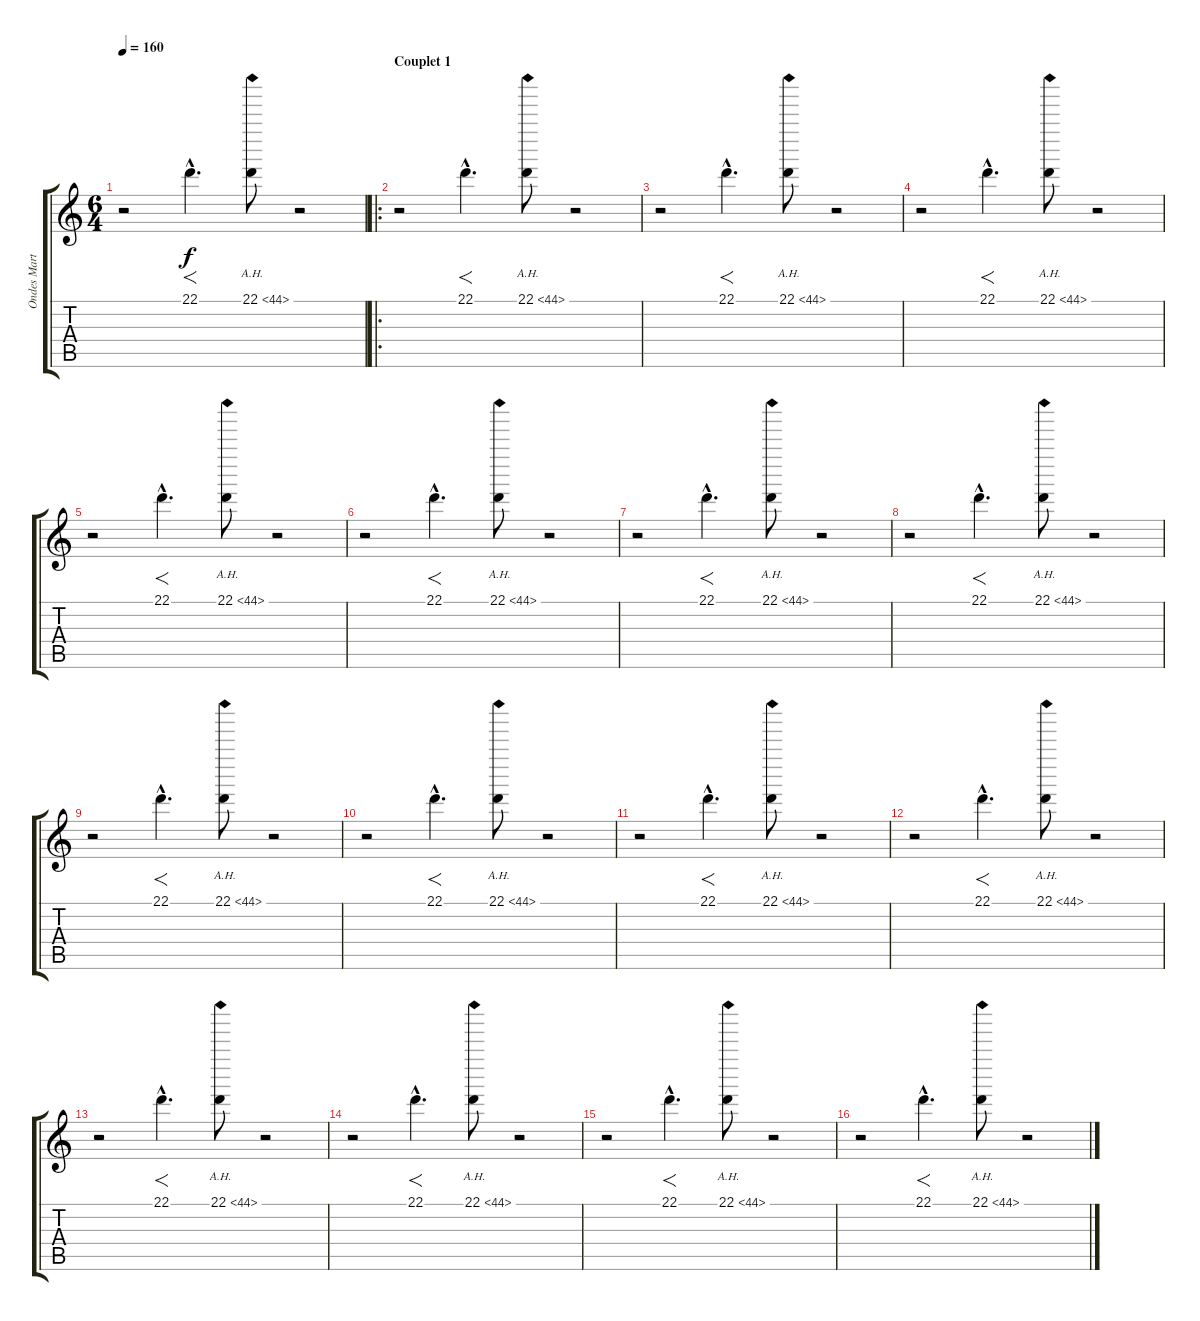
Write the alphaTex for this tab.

\track ("Ondes Martenot - Jonny Greenwood" "Ondes Mart") {instrument ocarina}
\staff {score tabs}
\tuning (E4 B3 G3 D3 A2 E2) {hide}
\ts (6 4)
\tempo 160
\clef g2
\ks c
r.2{dy f} 22.1{hac}.4{f d} 22.1{ah 22}.8 r.2 |
\ro
\section ("" "Couplet 1")
r.2 22.1{hac}.4{f d} 22.1{ah 22}.8 r.2 |
r.2 22.1{hac}.4{f d} 22.1{ah 22}.8 r.2 |
r.2 22.1{hac}.4{f d} 22.1{ah 22}.8 r.2 |
r.2 22.1{hac}.4{f d} 22.1{ah 22}.8 r.2 |
r.2 22.1{hac}.4{f d} 22.1{ah 22}.8 r.2 |
r.2 22.1{hac}.4{f d} 22.1{ah 22}.8 r.2 |
r.2 22.1{hac}.4{f d} 22.1{ah 22}.8 r.2 |
r.2 22.1{hac}.4{f d} 22.1{ah 22}.8 r.2 |
r.2 22.1{hac}.4{f d} 22.1{ah 22}.8 r.2 |
r.2 22.1{hac}.4{f d} 22.1{ah 22}.8 r.2 |
r.2 22.1{hac}.4{f d} 22.1{ah 22}.8 r.2 |
r.2 22.1{hac}.4{f d} 22.1{ah 22}.8 r.2 |
r.2 22.1{hac}.4{f d} 22.1{ah 22}.8 r.2 |
r.2 22.1{hac}.4{f d} 22.1{ah 22}.8 r.2 |
r.2 22.1{hac}.4{f d} 22.1{ah 22}.8 r.2
